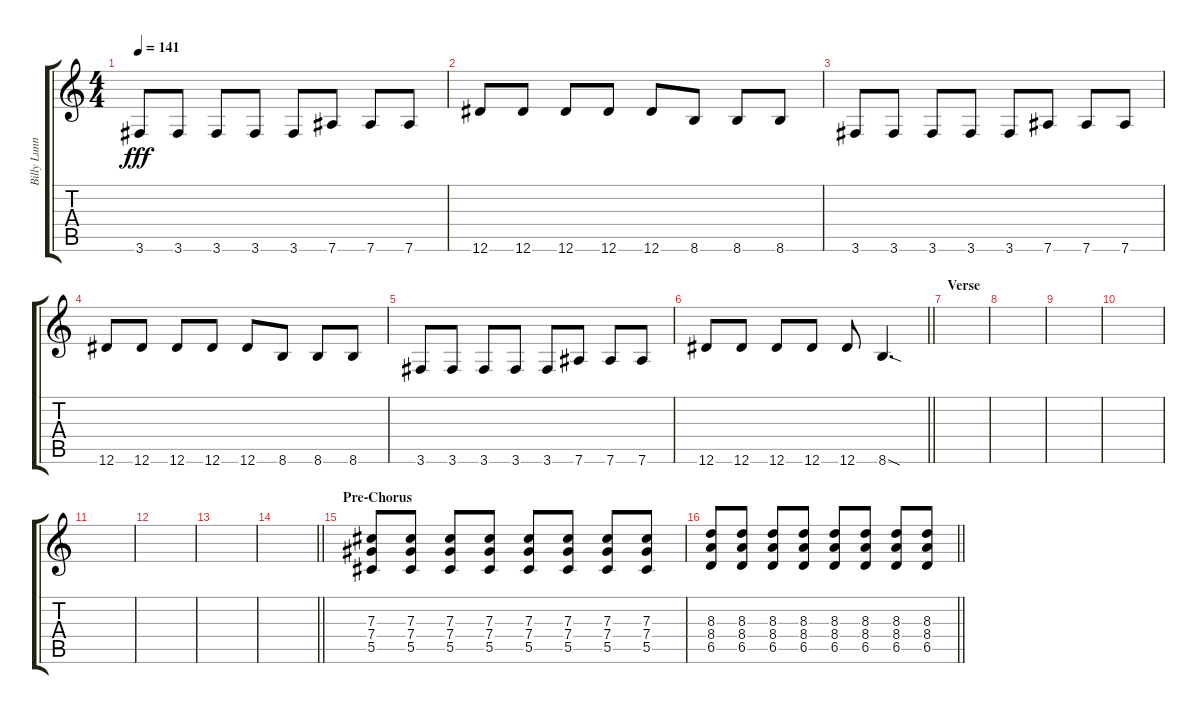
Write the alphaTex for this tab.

\track ("Billy Lunn" "Billy Lunn") {instrument distortionguitar}
\staff {score tabs}
\tuning (Eb4 Bb3 Gb3 Db3 Ab2 Eb2) {hide}
\ts (4 4)
\tempo 141
\clef g2
\ks c
3.6.8{dy fff} 3.6.8 3.6.8 3.6.8 3.6.8 7.6.8 7.6.8 7.6.8 |
12.6.8 12.6.8 12.6.8 12.6.8 12.6.8 8.6.8 8.6.8 8.6.8 |
3.6.8 3.6.8 3.6.8 3.6.8 3.6.8 7.6.8 7.6.8 7.6.8 |
12.6.8 12.6.8 12.6.8 12.6.8 12.6.8 8.6.8 8.6.8 8.6.8 |
3.6.8 3.6.8 3.6.8 3.6.8 3.6.8 7.6.8 7.6.8 7.6.8 |
\barLineRight lightlight
12.6.8 12.6.8 12.6.8 12.6.8 12.6.8 8.6{sod}.4{d} |
\section ("" "Verse")
|
|
|
|
|
|
|
\barLineRight lightlight
|
\section ("" "Pre-Chorus")
(7.3 7.4 5.5).8 (7.3 7.4 5.5).8 (7.3 7.4 5.5).8 (7.3 7.4 5.5).8 (7.3 7.4 5.5).8 (7.3 7.4 5.5).8 (7.3 7.4 5.5).8 (7.3 7.4 5.5).8 |
\barLineRight lightlight
(8.3 8.4 6.5).8 (8.3 8.4 6.5).8 (8.3 8.4 6.5).8 (8.3 8.4 6.5).8 (8.3 8.4 6.5).8 (8.3 8.4 6.5).8 (8.3 8.4 6.5).8 (8.3 8.4 6.5).8
